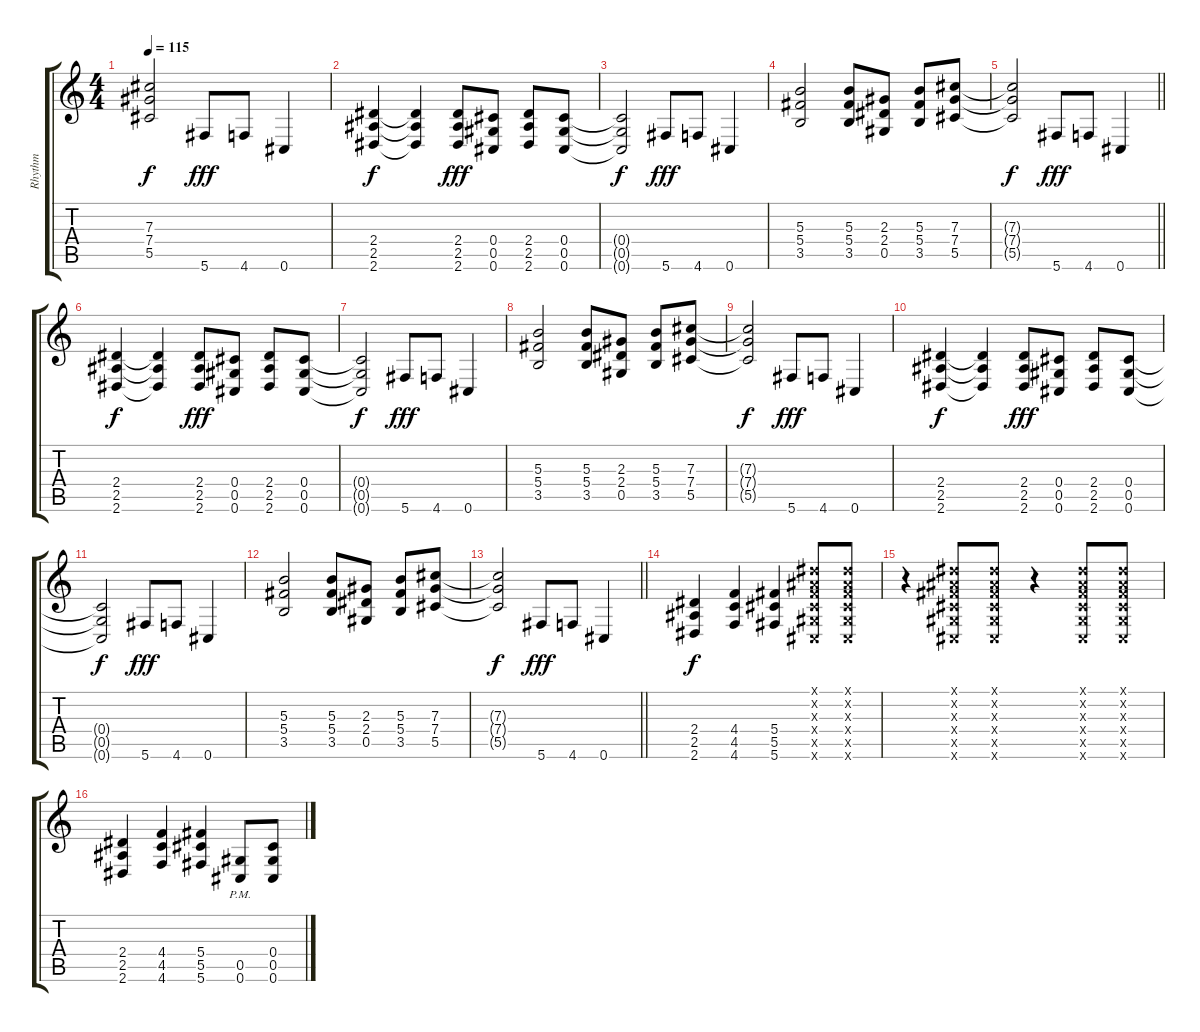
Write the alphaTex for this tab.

\track ("Rhythm" "Rhythm") {instrument distortionguitar}
\staff {score tabs}
\tuning (Eb4 Bb3 Gb3 Db3 Ab2 Db2) {hide}
\ts (4 4)
\tempo 115
\clef g2
\ks c
(7.3{t} 7.4{t} 5.5{t}).2{dy f} 5.6.8{dy fff} 4.6.8 0.6.4 |
(2.4 2.5 2.6).4{dy f} (2.4{t} 2.5{t} 2.6{t}).4 (2.4 2.5 2.6).8{dy fff} (0.4 0.5 0.6).8 (2.4 2.5 2.6).8 (0.4 0.5 0.6).8 |
(0.4{t} 0.5{t} 0.6{t}).2{dy f} 5.6.8{dy fff} 4.6.8 0.6.4 |
(5.3 5.4 3.5).2 (5.3 5.4 3.5).8 (2.3 2.4 0.5).8 (5.3 5.4 3.5).8 (7.3 7.4 5.5).8 |
\barLineRight lightlight
(7.3{t} 7.4{t} 5.5{t}).2{dy f} 5.6.8{dy fff} 4.6.8 0.6.4 |
(2.4 2.5 2.6).4{dy f} (2.4{t} 2.5{t} 2.6{t}).4 (2.4 2.5 2.6).8{dy fff} (0.4 0.5 0.6).8 (2.4 2.5 2.6).8 (0.4 0.5 0.6).8 |
(0.4{t} 0.5{t} 0.6{t}).2{dy f} 5.6.8{dy fff} 4.6.8 0.6.4 |
(5.3 5.4 3.5).2 (5.3 5.4 3.5).8 (2.3 2.4 0.5).8 (5.3 5.4 3.5).8 (7.3 7.4 5.5).8 |
(7.3{t} 7.4{t} 5.5{t}).2{dy f} 5.6.8{dy fff} 4.6.8 0.6.4 |
(2.4 2.5 2.6).4{dy f} (2.4{t} 2.5{t} 2.6{t}).4 (2.4 2.5 2.6).8{dy fff} (0.4 0.5 0.6).8 (2.4 2.5 2.6).8 (0.4 0.5 0.6).8 |
(0.4{t} 0.5{t} 0.6{t}).2{dy f} 5.6.8{dy fff} 4.6.8 0.6.4 |
(5.3 5.4 3.5).2 (5.3 5.4 3.5).8 (2.3 2.4 0.5).8 (5.3 5.4 3.5).8 (7.3 7.4 5.5).8 |
\barLineRight lightlight
(7.3{t} 7.4{t} 5.5{t}).2{dy f} 5.6.8{dy fff} 4.6.8 0.6.4 |
(2.4 2.5 2.6).4{dy f} (4.4 4.5 4.6).4 (5.4 5.5 5.6).4 (0.1{x} 0.2{x} 0.3{x} 0.4{x} 0.5{x} 0.6{x}).8 (0.1{x} 0.2{x} 0.3{x} 0.4{x} 0.5{x} 0.6{x}).8 |
r.4 (0.1{x} 0.2{x} 0.3{x} 0.4{x} 0.5{x} 0.6{x}).8 (0.1{x} 0.2{x} 0.3{x} 0.4{x} 0.5{x} 0.6{x}).8 r.4 (0.1{x} 0.2{x} 0.3{x} 0.4{x} 0.5{x} 0.6{x}).8 (0.1{x} 0.2{x} 0.3{x} 0.4{x} 0.5{x} 0.6{x}).8 |
(2.4 2.5 2.6).4 (4.4 4.5 4.6).4 (5.4 5.5 5.6).4 (0.5{pm} 0.6{pm}).8 (0.4 0.5 0.6).8
